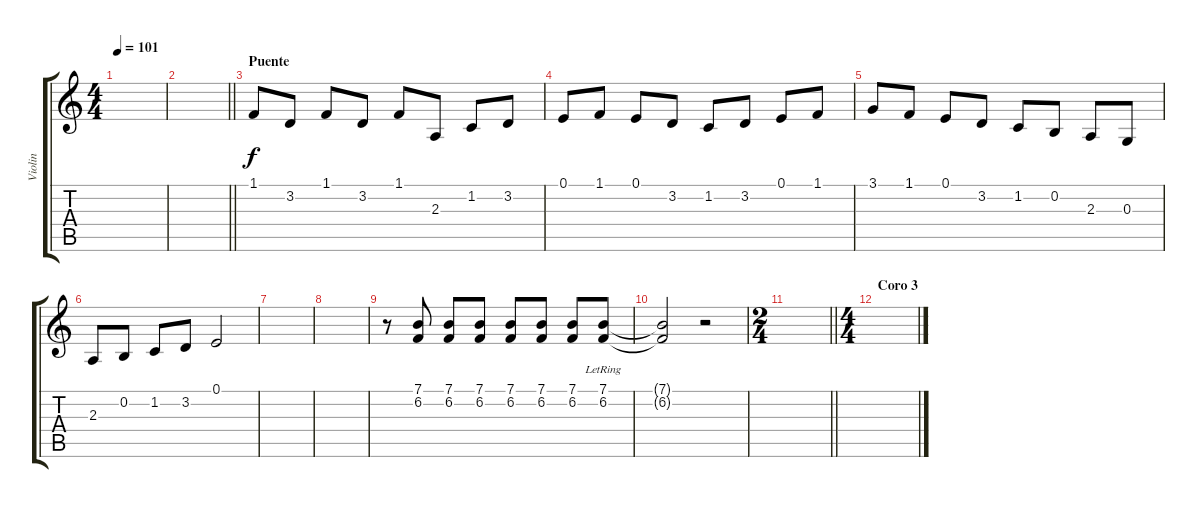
\track ("Violin" "Violin") {instrument violin}
\staff {score tabs}
\tuning (E4 B3 G3 D3 A2 E2) {hide}
\ts (4 4)
\tempo 101
\clef g2
\ks c
|
\barLineRight lightlight
|
\section ("" "Puente")
1.1.8 3.2.8 1.1.8 3.2.8 1.1.8 2.3.8 1.2.8 3.2.8 |
0.1.8 1.1.8 0.1.8 3.2.8 1.2.8 3.2.8 0.1.8 1.1.8 |
3.1.8 1.1.8 0.1.8 3.2.8 1.2.8 0.2.8 2.3.8 0.3.8 |
2.3.8 0.2.8 1.2.8 3.2.8 0.1.2 |
|
|
r.8 (7.1 6.2).8 (7.1 6.2).8 (7.1 6.2).8 (7.1 6.2).8 (7.1 6.2).8 (7.1 6.2).8 (7.1{lr} 6.2{lr}).8 |
(7.1{t} 6.2{t}).2 r.2 |
\ts (2 4)
\barLineRight lightlight
|
\ts (4 4)
\section ("" "Coro 3")
